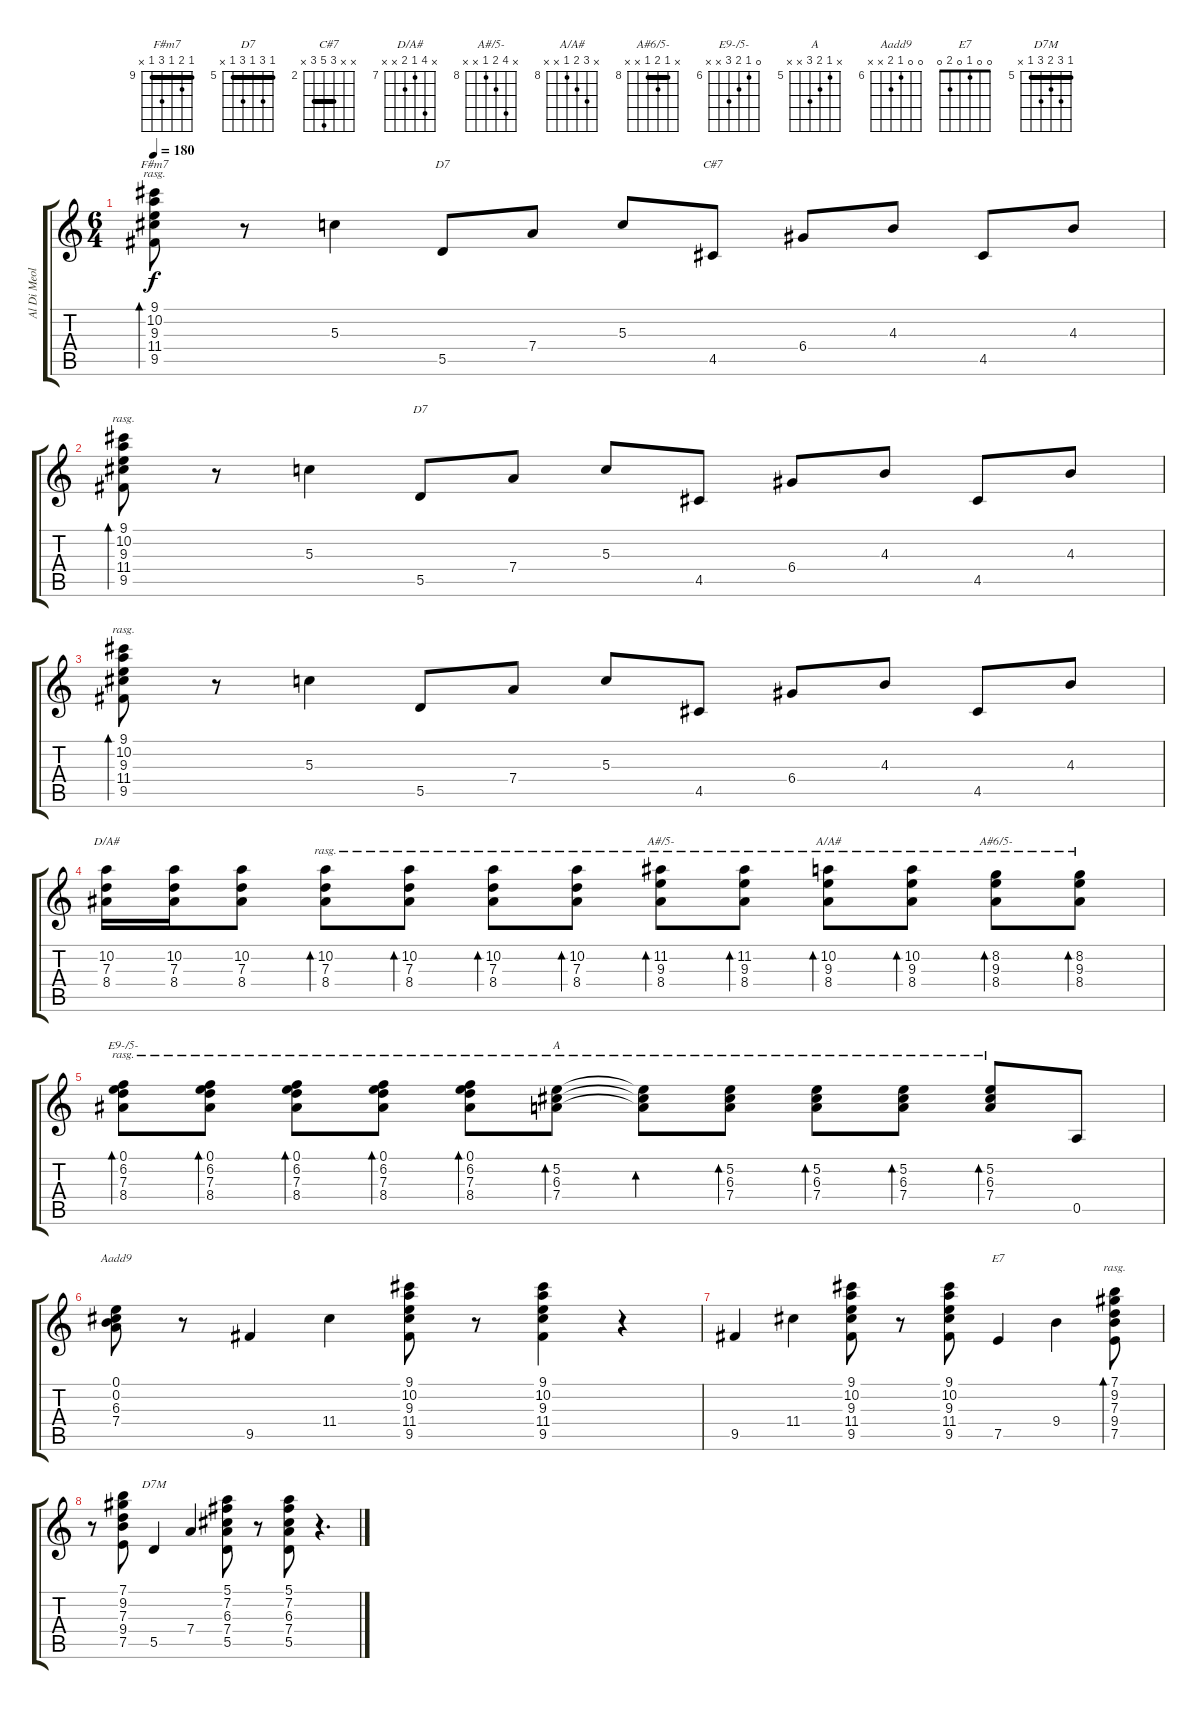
\track ("Al Di Meola" "Al Di Meol") {instrument acousticguitarsteel}
\staff {score tabs}
\tuning (E4 B3 G3 D3 A2 E2) {hide}
\chord ("F#m7" 9 10 9 11 9 x) {firstfret 9 barre 9}
\chord ("D7" x x 5 7 5 x) {firstfret 5 barre 5}
\chord ("C#7" x x 4 6 4 x) {firstfret 2 barre 4}
\chord ("D7" 5 7 5 7 5 x) {firstfret 5 barre 5}
\chord ("D/A#" x 10 7 8 x x) {firstfret 7}
\chord ("A#/5-" x 11 9 8 x x) {firstfret 8}
\chord ("A/A#" x 10 9 8 x x) {firstfret 8}
\chord ("A#6/5-" x 8 9 8 x x) {firstfret 8 barre 8}
\chord ("E9-/5-" 0 6 7 8 x x) {firstfret 6}
\chord ("A" x 5 6 7 x x) {firstfret 5}
\chord ("Aadd9" 0 0 6 7 x x) {firstfret 6}
\chord ("E7" 0 0 1 0 2 0)
\chord ("D7M" 5 7 6 7 5 x) {firstfret 5 barre 5}
\ts (6 4)
\tempo 180
\clef g2
\ks c
(9.1 10.2 9.3 11.4 9.5).8{bd 480 ch "F#m7" rasg ii dy f} r.8 5.3.4 5.5.8{ch "D7"} 7.4.8 5.3.8 4.5.8{ch "C#7"} 6.4.8 4.3.8 4.5.8 4.3.8 |
(9.1 10.2 9.3 11.4 9.5).8{bd 480 rasg ii} r.8 5.3.4 5.5.8{ch "D7"} 7.4.8 5.3.8 4.5.8 6.4.8 4.3.8 4.5.8 4.3.8 |
(9.1 10.2 9.3 11.4 9.5).8{bd 480 rasg ii} r.8 5.3.4 5.5.8 7.4.8 5.3.8 4.5.8 6.4.8 4.3.8 4.5.8 4.3.8 |
(10.2 7.3 8.4).16{ch "D/A#"} (10.2 7.3 8.4).16 (10.2 7.3 8.4).8 (10.2 7.3 8.4).8{bd 120 rasg ii} (10.2 7.3 8.4).8{bd 120 rasg ii} (10.2 7.3 8.4).8{bd 120 rasg ii} (10.2 7.3 8.4).8{bd 120 rasg ii} (11.2 9.3 8.4).8{bd 60 ch "A#/5-" rasg ii} (11.2 9.3 8.4).8{bd 60 rasg ii} (10.2 9.3 8.4).8{bd 60 ch "A/A#" rasg ii} (10.2 9.3 8.4).8{bd 240 rasg ii} (8.2 9.3 8.4).8{bd 30 ch "A#6/5-" rasg ii} (8.2 9.3 8.4).8{bd 30 rasg ii} |
(0.1 6.2 7.3 8.4).8{bd 480 ch "E9-/5-" rasg ii} (0.1 6.2 7.3 8.4).8{bd 30 rasg ii} (0.1 6.2 7.3 8.4).8{bd 30 rasg ii} (0.1 6.2 7.3 8.4).8{bd 30 rasg ii} (0.1 6.2 7.3 8.4).8{bd 30 rasg ii} (5.2 6.3 7.4).8{bd 30 ch "A" rasg ii} (5.2{t} 6.3{t} 7.4{t}).8{bd 30 rasg ii} (5.2 6.3 7.4).8{bd 30 rasg ii} (5.2 6.3 7.4).8{bd 30 rasg ii} (5.2 6.3 7.4).8{bd 30 rasg ii} (5.2 6.3 7.4).8{bd 30 rasg ii} 0.5.8 |
(0.1 0.2 6.3 7.4).8{ch "Aadd9"} r.8 9.5.4 11.4.4 (9.1 10.2 9.3 11.4 9.5).8 r.8 (9.1 10.2 9.3 11.4 9.5).4 r.4 |
9.5.4 11.4.4 (9.1 10.2 9.3 11.4 9.5).8 r.8 (9.1 10.2 9.3 11.4 9.5).8 7.5.4{ch "E7"} 9.4.4 (7.1 9.2 7.3 9.4 7.5).8{bd 480 rasg ii} |
r.8 (7.1 9.2 7.3 9.4 7.5).8 5.5.4{ch "D7M"} 7.4.4 (5.1 7.2 6.3 7.4 5.5).8 r.8 (5.1 7.2 6.3 7.4 5.5).8 r.4{d}
